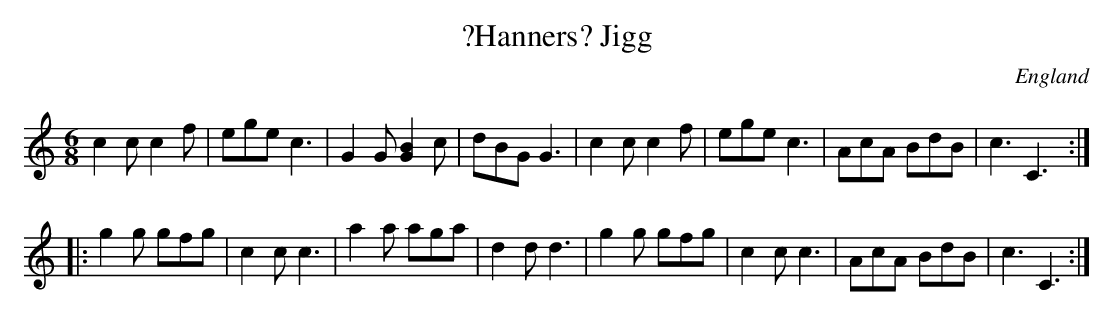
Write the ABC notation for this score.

X:1
T:?Hanners? Jigg
M:6/8
O:England
K:C
c2c c2f | ege c3 | G2G [G2B2]c | dBG G3 |\
c2c c2f | ege c3 | AcA  BdB    | c3 C3 ::
g2g gfg | c2c c3 | a2a  aga    | d2d d3 |\
g2g gfg | c2c c3 | AcA  BdB    | c3 C3:|
